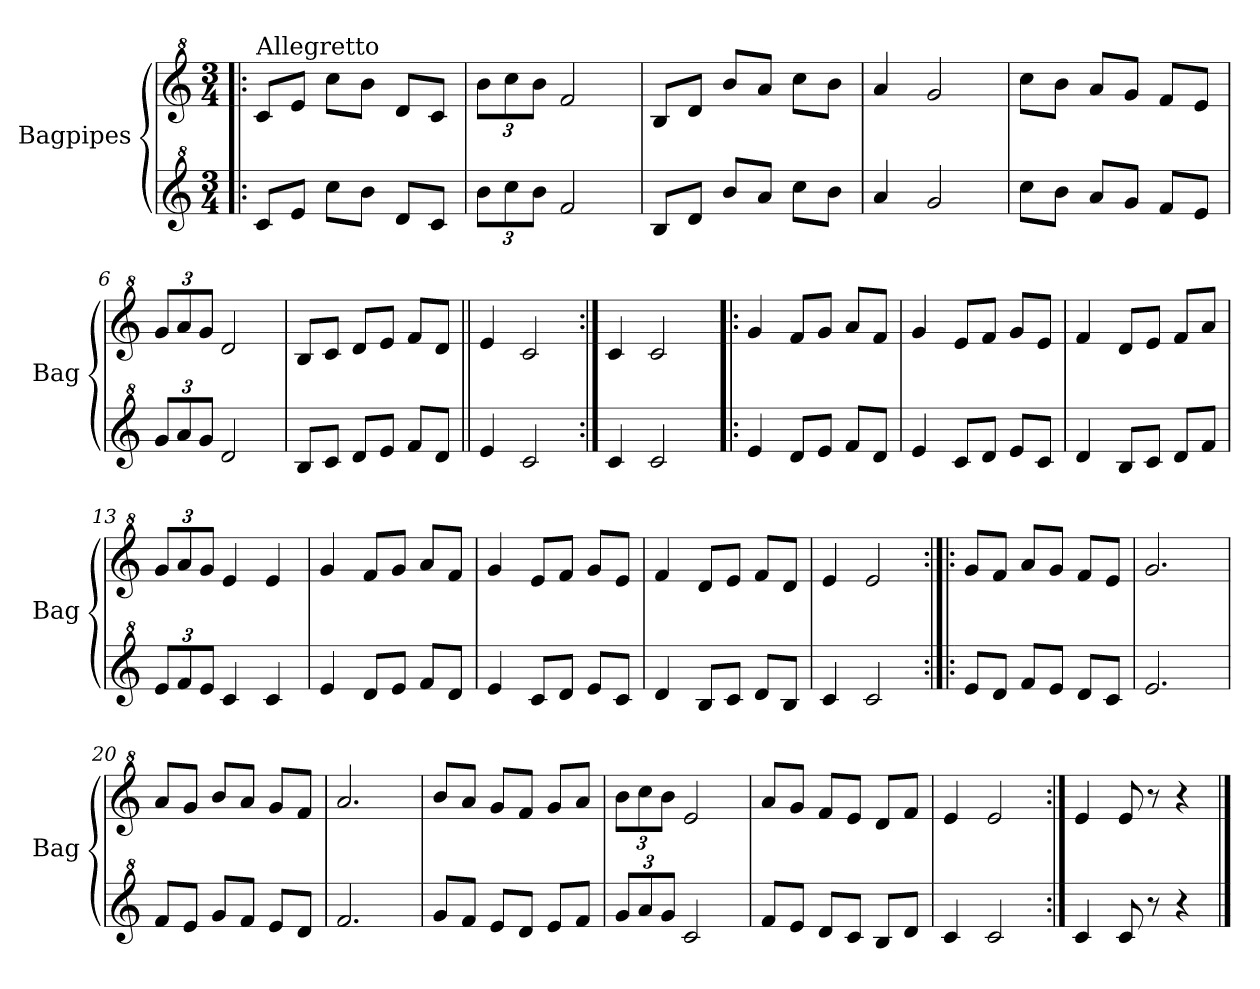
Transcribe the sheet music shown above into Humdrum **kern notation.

**kern	**kern
*part2	*part1
*staff2	*staff1
*I"Bagpipes	*I"Bagpipes
*I'Bag	*I'Bag
*clefG^2	*clefG^2
*k[]	*k[]
*C:	*C:
*M3/4	*M3/4
=1!|:	=1!|:
!	!LO:TX:a:t=Allegretto
8cc/L	8cc/L
8ee/J	8ee/J
8ccc\L	8ccc\L
8bb\J	8bb\J
8dd/L	8dd/L
8cc/J	8cc/J
=2	=2
*Xbrackettup	*Xbrackettup
12bb\L	12bb\L
12ccc\	12ccc\
12bb\J	12bb\J
2ff/	2ff/
=3	=3
8b/L	8b/L
8dd/J	8dd/J
8bb/L	8bb/L
8aa/J	8aa/J
8ccc\L	8ccc\L
8bb\J	8bb\J
=4	=4
4aa/	4aa/
2gg/	2gg/
=5	=5
8ccc\L	8ccc\L
8bb\J	8bb\J
8aa/L	8aa/L
8gg/J	8gg/J
8ff/L	8ff/L
8ee/J	8ee/J
=6	=6
12gg/L	12gg/L
12aa/	12aa/
12gg/J	12gg/J
2dd/	2dd/
=7	=7
8b/L	8b/L
8cc/J	8cc/J
8dd/L	8dd/L
8ee/J	8ee/J
8ff/L	8ff/L
8dd/J	8dd/J
=8||	=8||
4ee/	4ee/
2cc/	2cc/
!!LO:LB:g=z
=9:|!	=9:|!
4cc/	4cc/
2cc/	2cc/
=10!|:	=10!|:
4ee/	4gg/
8dd/L	8ff/L
8ee/J	8gg/J
8ff/L	8aa/L
8dd/J	8ff/J
=11	=11
4ee/	4gg/
8cc/L	8ee/L
8dd/J	8ff/J
8ee/L	8gg/L
8cc/J	8ee/J
=12	=12
4dd/	4ff/
8b/L	8dd/L
8cc/J	8ee/J
8dd/L	8ff/L
8ff/J	8aa/J
=13	=13
12ee/L	12gg/L
12ff/	12aa/
12ee/J	12gg/J
4cc/	4ee/
4cc/	4ee/
=14	=14
4ee/	4gg/
8dd/L	8ff/L
8ee/J	8gg/J
8ff/L	8aa/L
8dd/J	8ff/J
=15	=15
4ee/	4gg/
8cc/L	8ee/L
8dd/J	8ff/J
8ee/L	8gg/L
8cc/J	8ee/J
=16	=16
4dd/	4ff/
8b/L	8dd/L
8cc/J	8ee/J
8dd/L	8ff/L
8b/J	8dd/J
!!LO:LB:g=z
=17	=17
4cc/	4ee/
2cc/	2ee/
=18:|!|:	=18:|!|:
8ee/L	8gg/L
8dd/J	8ff/J
8ff/L	8aa/L
8ee/J	8gg/J
8dd/L	8ff/L
8cc/J	8ee/J
=19	=19
2.ee/	2.gg/
=20	=20
8ff/L	8aa/L
8ee/J	8gg/J
8gg/L	8bb/L
8ff/J	8aa/J
8ee/L	8gg/L
8dd/J	8ff/J
=21	=21
2.ff/	2.aa/
=22	=22
8gg/L	8bb/L
8ff/J	8aa/J
8ee/L	8gg/L
8dd/J	8ff/J
8ee/L	8gg/L
8ff/J	8aa/J
=23	=23
12gg/L	12bb\L
12aa/	12ccc\
12gg/J	12bb\J
2cc/	2ee/
=24	=24
8ff/L	8aa/L
8ee/J	8gg/J
8dd/L	8ff/L
8cc/J	8ee/J
8b/L	8dd/L
8dd/J	8ff/J
=25	=25
4cc/	4ee/
2cc/	2ee/
!!LO:LB:g=z
=26:|!	=26:|!
4cc/	4ee/
8cc/	8ee/
8r	8r
4r	4r
==	==
*-	*-
